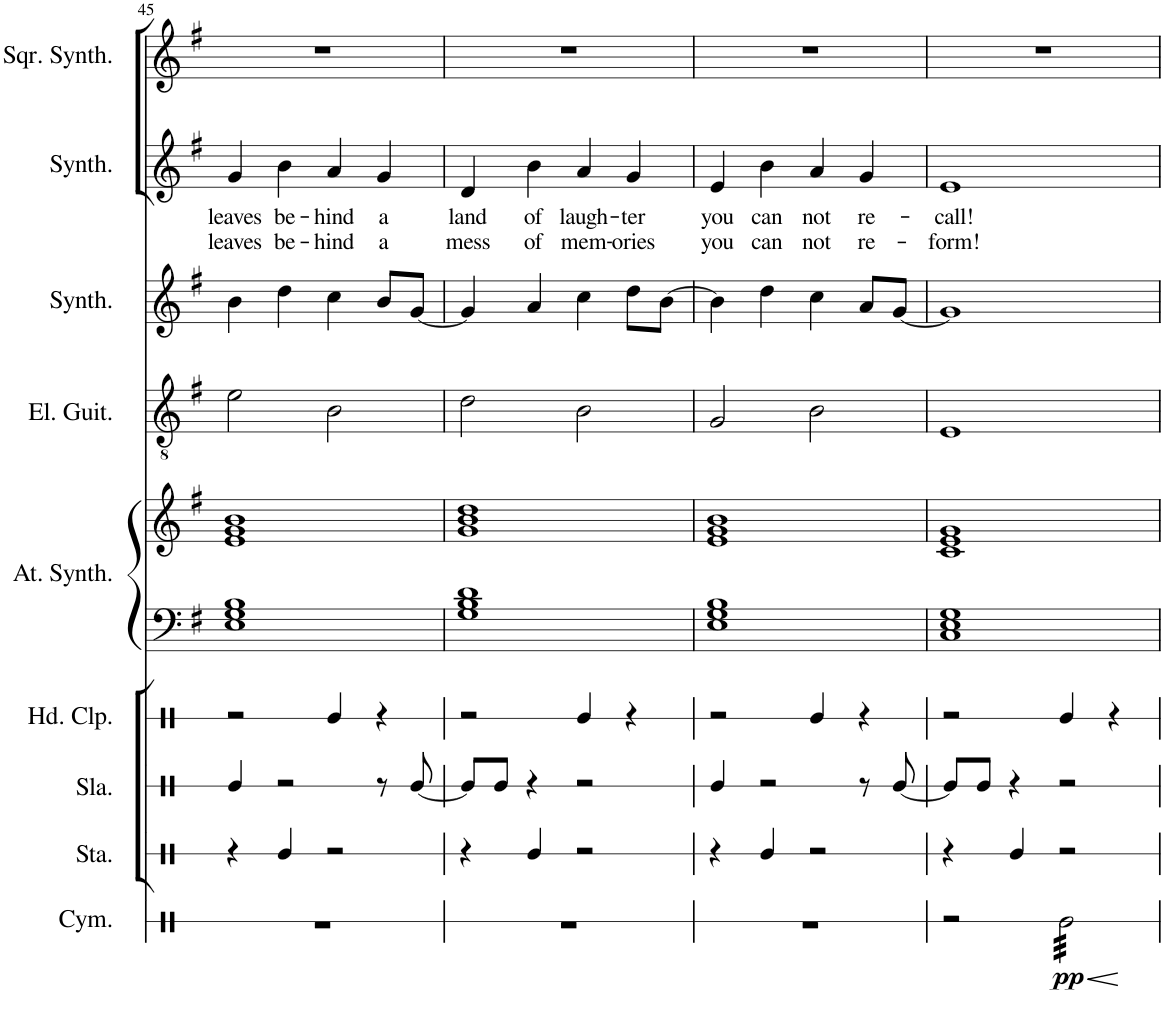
**kern	**dynam	**kern	**kern	**kern	**kern	**kern	**kern	**kern	**kern	**text	**text	**kern
*part9	*part9	*part8	*part7	*part6	*part5	*part5	*part4	*part3	*part2	*part2	*part2	*part1
*staff10	*staff10	*staff9	*staff8	*staff7	*staff6	*staff5	*staff4	*staff3	*staff2	*staff2	*staff2	*staff1
*I"Cymbal	*	*I"Stamp	*I"Slap	*I"Hand Clap	*I"Atmosphere Synthesizer	*	*I"Electric Guitar	*I"Pad Synthesizer	*I"Rain Synthesizer	*	*	*I"Square Synthesizer
*I'Cym.	*	*I'Sta.	*I'Sla.	*I'Hd. Clp.	*I'At. Synth.	*	*I'El. Guit.	*I'Synth.	*I'Synth.	*	*	*I'Sqr. Synth.
!!LO:PB:g=z
*clefX	*	*clefX	*clefX	*clefX	*clefF4	*clefG2	*clefGv2	*clefG2	*clefG2	*	*	*clefG2
*k[]	*	*k[]	*k[]	*k[]	*k[f#]	*k[f#]	*k[f#]	*k[f#]	*k[f#]	*	*	*k[f#]
*M4/4	*	*M4/4	*M4/4	*M4/4	*M4/4	*M4/4	*M4/4	*M4/4	*M4/4	*	*	*M4/4
=45	=45	=45	=45	=45	=45	=45	=45	=45	=45	=45	=45	=45
!	!	!	!	!	!	!	!	!	!	!LO:LY:b	!LO:LY:b	!
1r	.	4r	4Re/	2r	1E 1G 1B	1e 1g 1b	2e\	4b\	4g/	leaves	leaves	1r
!	!	!	!	!	!	!	!	!	!	!LO:LY:b	!LO:LY:b	!
.	.	4Re/	2r	.	.	.	.	4dd\	4b\	be-	be-	.
!	!	!	!	!	!	!	!	!	!	!LO:LY:b	!LO:LY:b	!
.	.	2r	.	4Re/	.	.	2B\	4cc\	4a/	-hind	-hind	.
!	!	!	!	!	!	!	!	!	!	!LO:LY:b	!LO:LY:b	!
.	.	.	8r	4r	.	.	.	8b/L	4g/	a	a	.
.	.	.	[8Re/	.	.	.	.	[8g/J	.	.	.	.
=46	=46	=46	=46	=46	=46	=46	=46	=46	=46	=46	=46	=46
!	!	!	!	!	!	!	!	!	!	!LO:LY:b	!LO:LY:b	!
1r	.	4r	8Re/L]	2r	1G 1B 1d	1g 1b 1dd	2d\	4g/]	4d/	land	mess	1r
.	.	.	8Re/J	.	.	.	.	.	.	.	.	.
!	!	!	!	!	!	!	!	!	!	!LO:LY:b	!LO:LY:b	!
.	.	4Re/	4r	.	.	.	.	4a/	4b\	of	of	.
!	!	!	!	!	!	!	!	!	!	!LO:LY:b	!LO:LY:b	!
.	.	2r	2r	4Re/	.	.	2B\	4cc\	4a/	laugh-	mem-	.
!	!	!	!	!	!	!	!	!	!	!LO:LY:b	!LO:LY:b	!
.	.	.	.	4r	.	.	.	8dd\L	4g/	-ter	-ories	.
.	.	.	.	.	.	.	.	[8b\J	.	.	.	.
=47	=47	=47	=47	=47	=47	=47	=47	=47	=47	=47	=47	=47
!	!	!	!	!	!	!	!	!	!	!LO:LY:b	!LO:LY:b	!
1r	.	4r	4Re/	2r	1E 1G 1B	1e 1g 1b	2G/	4b\]	4e/	you	you	1r
!	!	!	!	!	!	!	!	!	!	!LO:LY:b	!LO:LY:b	!
.	.	4Re/	2r	.	.	.	.	4dd\	4b\	can	can	.
!	!	!	!	!	!	!	!	!	!	!LO:LY:b	!LO:LY:b	!
.	.	2r	.	4Re/	.	.	2B\	4cc\	4a/	not	not	.
!	!	!	!	!	!	!	!	!	!	!LO:LY:b	!LO:LY:b	!
.	.	.	8r	4r	.	.	.	8a/L	4g/	re-	re-	.
.	.	.	[8Re/	.	.	.	.	[8g/J	.	.	.	.
=48	=48	=48	=48	=48	=48	=48	=48	=48	=48	=48	=48	=48
!	!	!	!	!	!	!	!	!	!	!LO:LY:b	!LO:LY:b	!
2r	.	4r	8Re/L]	2r	1C 1E 1G	1c 1e 1g	1E	1g]	1e	-call!	-form!	1r
.	.	.	8Re/J	.	.	.	.	.	.	.	.	.
.	.	4Re/	4r	.	.	.	.	.	.	.	.	.
!	!LO:HP:b	!	!	!	!	!	!	!	!	!	!	!
!	!LO:DY:n=1:b	!	!	!	!	!	!	!	!	!	!	!
*tremolo	*	*	*	*	*	*	*	*	*	*	*	*
32Re\LLL	< pp	2r	2r	4Re/	.	.	.	.	.	.	.	.
32Re\	.	.	.	.	.	.	.	.	.	.	.	.
32Re\	.	.	.	.	.	.	.	.	.	.	.	.
32Re\	.	.	.	.	.	.	.	.	.	.	.	.
32Re\	.	.	.	.	.	.	.	.	.	.	.	.
32Re\	.	.	.	.	.	.	.	.	.	.	.	.
32Re\	.	.	.	.	.	.	.	.	.	.	.	.
32Re\	.	.	.	.	.	.	.	.	.	.	.	.
32Re\	.	.	.	4r	.	.	.	.	.	.	.	.
32Re\	.	.	.	.	.	.	.	.	.	.	.	.
32Re\	.	.	.	.	.	.	.	.	.	.	.	.
32Re\	.	.	.	.	.	.	.	.	.	.	.	.
32Re\	.	.	.	.	.	.	.	.	.	.	.	.
32Re\	.	.	.	.	.	.	.	.	.	.	.	.
32Re\	.	.	.	.	.	.	.	.	.	.	.	.
32Re\JJJ	.	.	.	.	.	.	.	.	.	.	.	.
*Xtremolo	*	*	*	*	*	*	*	*	*	*	*	*
.	[	.	.	.	.	.	.	.	.	.	.	.
=	=	=	=	=	=	=	=	=	=	=	=	=
*-	*-	*-	*-	*-	*-	*-	*-	*-	*-	*-	*-	*-
